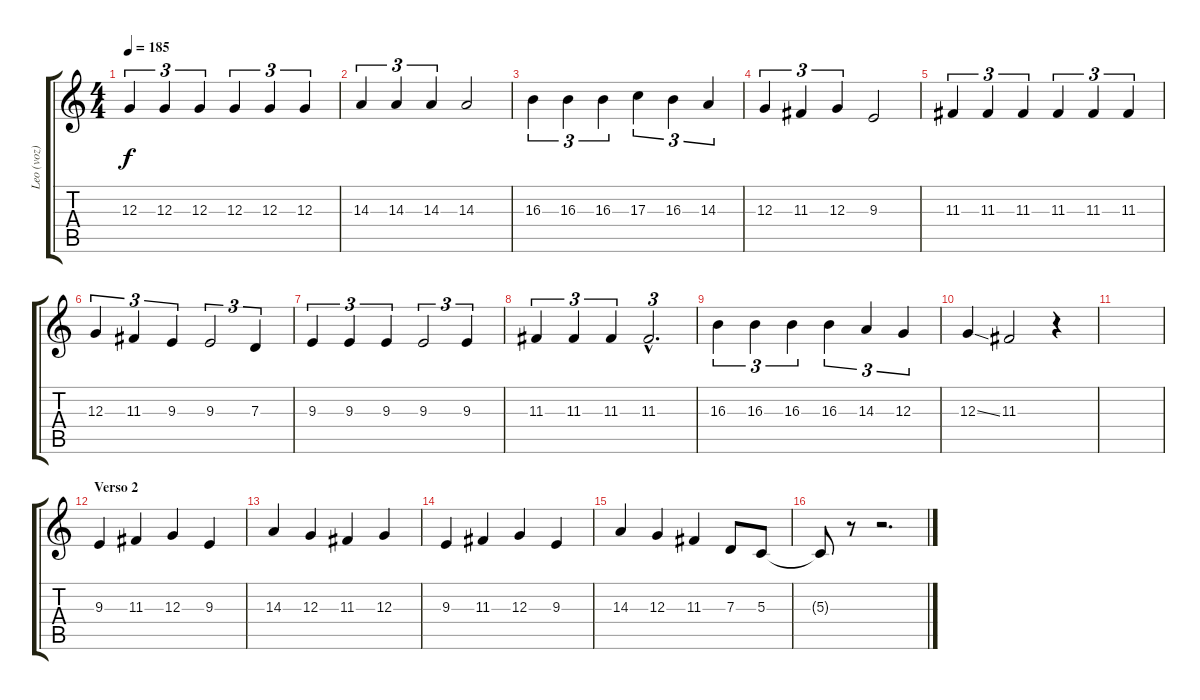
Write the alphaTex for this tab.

\track ("Leo (voz)" "Leo (voz)") {instrument altosax}
\staff {score tabs}
\tuning (E4 B3 G3 D3 A2 E2) {hide}
\ts (4 4)
\tempo 185
\clef g2
\ks c
12.3.4{tu (3 2) dy f} 12.3.4{tu (3 2)} 12.3.4{tu (3 2)} 12.3.4{tu (3 2)} 12.3.4{tu (3 2)} 12.3.4{tu (3 2)} |
14.3.4{tu (3 2)} 14.3.4{tu (3 2)} 14.3.4{tu (3 2)} 14.3.2 |
16.3.4{tu (3 2)} 16.3.4{tu (3 2)} 16.3.4{tu (3 2)} 17.3.4{tu (3 2)} 16.3.4{tu (3 2)} 14.3.4{tu (3 2)} |
12.3.4{tu (3 2)} 11.3.4{tu (3 2)} 12.3.4{tu (3 2)} 9.3.2 |
11.3.4{tu (3 2)} 11.3.4{tu (3 2)} 11.3.4{tu (3 2)} 11.3.4{tu (3 2)} 11.3.4{tu (3 2)} 11.3.4{tu (3 2)} |
12.3.4{tu (3 2)} 11.3.4{tu (3 2)} 9.3.4{tu (3 2)} 9.3.2{tu (3 2)} 7.3.4{tu (3 2)} |
9.3.4{tu (3 2)} 9.3.4{tu (3 2)} 9.3.4{tu (3 2)} 9.3.2{tu (3 2)} 9.3.4{tu (3 2)} |
11.3.4{tu (3 2)} 11.3.4{tu (3 2)} 11.3.4{tu (3 2)} 11.3{hac}.2{d tu (3 2)} |
16.3.4{tu (3 2)} 16.3.4{tu (3 2)} 16.3.4{tu (3 2)} 16.3.4{tu (3 2)} 14.3.4{tu (3 2)} 12.3.4{tu (3 2)} |
12.3{ss}.4 11.3.2 r.4 |
|
\section ("" "Verso 2")
9.3.4 11.3.4 12.3.4 9.3.4 |
14.3.4 12.3.4 11.3.4 12.3.4 |
9.3.4 11.3.4 12.3.4 9.3.4 |
14.3.4 12.3.4 11.3.4 7.3.8 5.3.8 |
5.3{t}.8 r.8 r.2{d}
